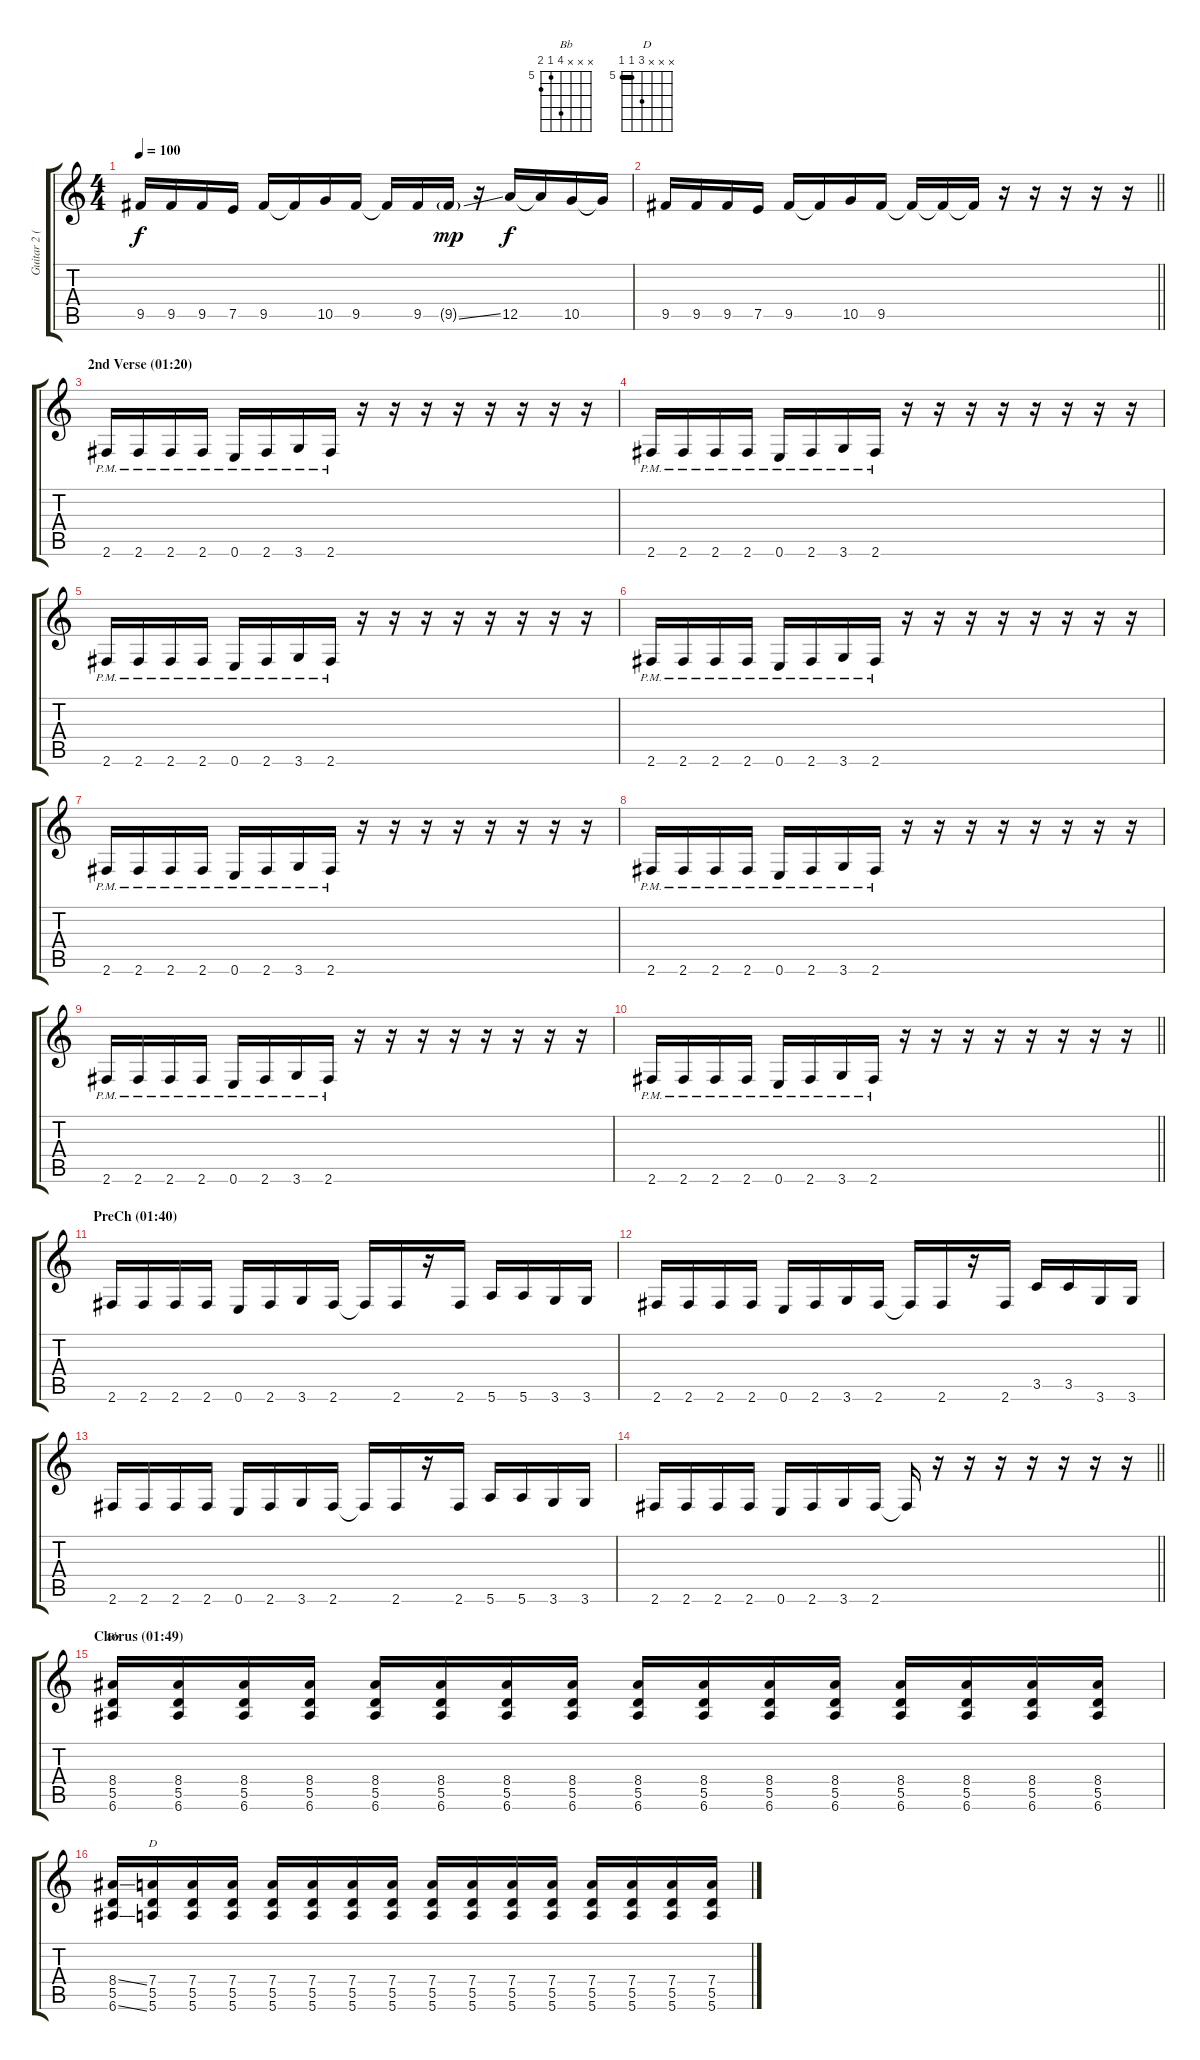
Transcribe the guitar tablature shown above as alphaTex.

\track ("Guitar 2 (Dave Kushner)" "Guitar 2 (") {instrument electricguitarclean}
\staff {score tabs}
\tuning (E4 B3 G3 D3 A2 E2) {hide}
\chord ("Bb" x x x 8 5 6) {firstfret 5}
\chord ("D" x x x 7 5 5) {firstfret 5 barre 5}
\ts (4 4)
\tempo 100
\clef g2
\ks c
9.5.16{dy f} 9.5.16 9.5.16 7.5.16 9.5.16 9.5{t}.16 10.5.16 9.5.16 9.5{t}.16 9.5.16 9.5{ss g}.16{dy mp} r.16 12.5.16{dy f} 12.5{t}.16 10.5.16 10.5{t}.16 |
\barLineRight lightlight
9.5.16 9.5.16 9.5.16 7.5.16 9.5.16 9.5{t}.16 10.5.16 9.5.16 9.5{t}.16 9.5{t}.16 9.5{t}.16 r.16 r.16 r.16 r.16 r.16 |
\section ("" "2nd Verse (01:20)")
2.6{pm}.16 2.6{pm}.16 2.6{pm}.16 2.6{pm}.16 0.6{pm}.16 2.6{pm}.16 3.6{pm}.16 2.6{pm}.16 r.16 r.16 r.16 r.16 r.16 r.16 r.16 r.16 |
2.6{pm}.16 2.6{pm}.16 2.6{pm}.16 2.6{pm}.16 0.6{pm}.16 2.6{pm}.16 3.6{pm}.16 2.6{pm}.16 r.16 r.16 r.16 r.16 r.16 r.16 r.16 r.16 |
2.6{pm}.16 2.6{pm}.16 2.6{pm}.16 2.6{pm}.16 0.6{pm}.16 2.6{pm}.16 3.6{pm}.16 2.6{pm}.16 r.16 r.16 r.16 r.16 r.16 r.16 r.16 r.16 |
2.6{pm}.16 2.6{pm}.16 2.6{pm}.16 2.6{pm}.16 0.6{pm}.16 2.6{pm}.16 3.6{pm}.16 2.6{pm}.16 r.16 r.16 r.16 r.16 r.16 r.16 r.16 r.16 |
2.6{pm}.16 2.6{pm}.16 2.6{pm}.16 2.6{pm}.16 0.6{pm}.16 2.6{pm}.16 3.6{pm}.16 2.6{pm}.16 r.16 r.16 r.16 r.16 r.16 r.16 r.16 r.16 |
2.6{pm}.16 2.6{pm}.16 2.6{pm}.16 2.6{pm}.16 0.6{pm}.16 2.6{pm}.16 3.6{pm}.16 2.6{pm}.16 r.16 r.16 r.16 r.16 r.16 r.16 r.16 r.16 |
2.6{pm}.16 2.6{pm}.16 2.6{pm}.16 2.6{pm}.16 0.6{pm}.16 2.6{pm}.16 3.6{pm}.16 2.6{pm}.16 r.16 r.16 r.16 r.16 r.16 r.16 r.16 r.16 |
\barLineRight lightlight
2.6{pm}.16 2.6{pm}.16 2.6{pm}.16 2.6{pm}.16 0.6{pm}.16 2.6{pm}.16 3.6{pm}.16 2.6{pm}.16 r.16 r.16 r.16 r.16 r.16 r.16 r.16 r.16 |
\section ("" "PreCh (01:40)")
2.6.16 2.6.16 2.6.16 2.6.16 0.6.16 2.6.16 3.6.16 2.6.16 2.6{t}.16 2.6.16 r.16 2.6.16 5.6.16 5.6.16 3.6.16 3.6.16 |
2.6.16 2.6.16 2.6.16 2.6.16 0.6.16 2.6.16 3.6.16 2.6.16 2.6{t}.16 2.6.16 r.16 2.6.16 3.5.16 3.5.16 3.6.16 3.6.16 |
2.6.16 2.6.16 2.6.16 2.6.16 0.6.16 2.6.16 3.6.16 2.6.16 2.6{t}.16 2.6.16 r.16 2.6.16 5.6.16 5.6.16 3.6.16 3.6.16 |
\barLineRight lightlight
2.6.16 2.6.16 2.6.16 2.6.16 0.6.16 2.6.16 3.6.16 2.6.16 2.6{t}.16 r.16 r.16 r.16 r.16 r.16 r.16 r.16 |
\section ("" "Chorus (01:49)")
(8.4 5.5 6.6).16{ch "Bb"} (8.4 5.5 6.6).16 (8.4 5.5 6.6).16 (8.4 5.5 6.6).16 (8.4 5.5 6.6).16 (8.4 5.5 6.6).16 (8.4 5.5 6.6).16 (8.4 5.5 6.6).16 (8.4 5.5 6.6).16 (8.4 5.5 6.6).16 (8.4 5.5 6.6).16 (8.4 5.5 6.6).16 (8.4 5.5 6.6).16 (8.4 5.5 6.6).16 (8.4 5.5 6.6).16 (8.4 5.5 6.6).16 |
(8.4{ss} 5.5 6.6{ss}).16 (7.4 5.5 5.6).16{ch "D"} (7.4 5.5 5.6).16 (7.4 5.5 5.6).16 (7.4 5.5 5.6).16 (7.4 5.5 5.6).16 (7.4 5.5 5.6).16 (7.4 5.5 5.6).16 (7.4 5.5 5.6).16 (7.4 5.5 5.6).16 (7.4 5.5 5.6).16 (7.4 5.5 5.6).16 (7.4 5.5 5.6).16 (7.4 5.5 5.6).16 (7.4 5.5 5.6).16 (7.4 5.5 5.6).16
